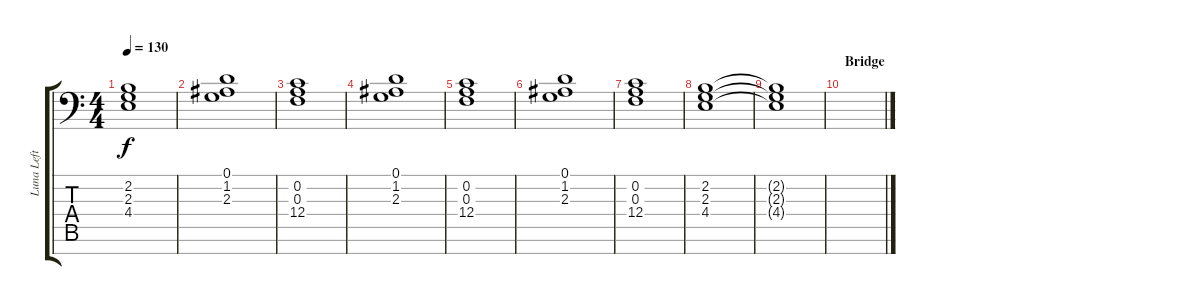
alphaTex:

\track ("Luna Left" "Luna Left") {instrument choiraahs}
\staff {score tabs}
\tuning (D4 A3 F3 C3 G2 D2 A1) {hide}
\ts (4 4)
\tempo 130
\clef f4
\ks c
(2.2{t} 2.3{t} 4.4{t}).1{dy f} |
(0.1 1.2 2.3).1 |
(0.2 0.3 12.4).1 |
(0.1 1.2 2.3).1 |
(0.2 0.3 12.4).1 |
(0.1 1.2 2.3).1 |
(0.2 0.3 12.4).1 |
(2.2 2.3 4.4).1 |
(2.2{t} 2.3{t} 4.4{t}).1 |
\section ("" "Bridge")
